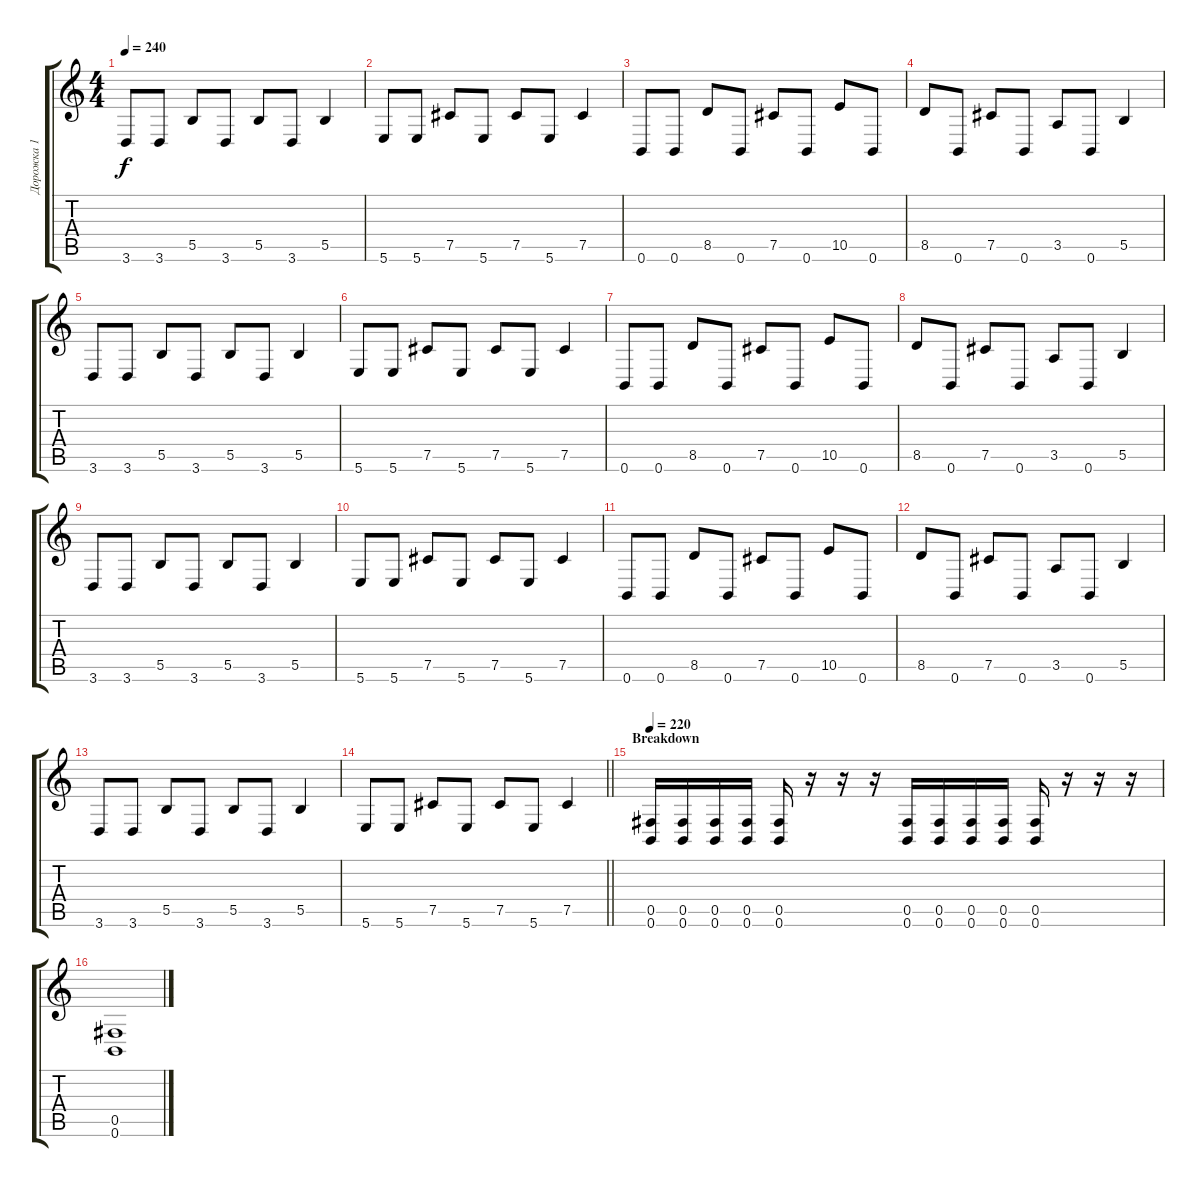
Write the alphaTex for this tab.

\track ("Дорожка 1" "Дорожка 1") {instrument distortionguitar}
\staff {score tabs}
\tuning (Db4 Ab3 E3 B2 Gb2 B1) {hide}
\ts (4 4)
\tempo 240
\clef g2
\ks c
3.6.8{dy f} 3.6.8 5.5.8 3.6.8 5.5.8 3.6.8 5.5.4 |
5.6.8 5.6.8 7.5.8 5.6.8 7.5.8 5.6.8 7.5.4 |
0.6.8 0.6.8 8.5.8 0.6.8 7.5.8 0.6.8 10.5.8 0.6.8 |
8.5.8 0.6.8 7.5.8 0.6.8 3.5.8 0.6.8 5.5.4 |
3.6.8 3.6.8 5.5.8 3.6.8 5.5.8 3.6.8 5.5.4 |
5.6.8 5.6.8 7.5.8 5.6.8 7.5.8 5.6.8 7.5.4 |
0.6.8 0.6.8 8.5.8 0.6.8 7.5.8 0.6.8 10.5.8 0.6.8 |
8.5.8 0.6.8 7.5.8 0.6.8 3.5.8 0.6.8 5.5.4 |
3.6.8 3.6.8 5.5.8 3.6.8 5.5.8 3.6.8 5.5.4 |
5.6.8 5.6.8 7.5.8 5.6.8 7.5.8 5.6.8 7.5.4 |
0.6.8 0.6.8 8.5.8 0.6.8 7.5.8 0.6.8 10.5.8 0.6.8 |
8.5.8 0.6.8 7.5.8 0.6.8 3.5.8 0.6.8 5.5.4 |
3.6.8 3.6.8 5.5.8 3.6.8 5.5.8 3.6.8 5.5.4 |
\barLineRight lightlight
5.6.8 5.6.8 7.5.8 5.6.8 7.5.8 5.6.8 7.5.4 |
\section ("" "Breakdown")
\tempo 220
(0.5 0.6).16 (0.5 0.6).16 (0.5 0.6).16 (0.5 0.6).16 (0.5 0.6).16 r.16 r.16 r.16 (0.5 0.6).16 (0.5 0.6).16 (0.5 0.6).16 (0.5 0.6).16 (0.5 0.6).16 r.16 r.16 r.16 |
(0.5 0.6).1
